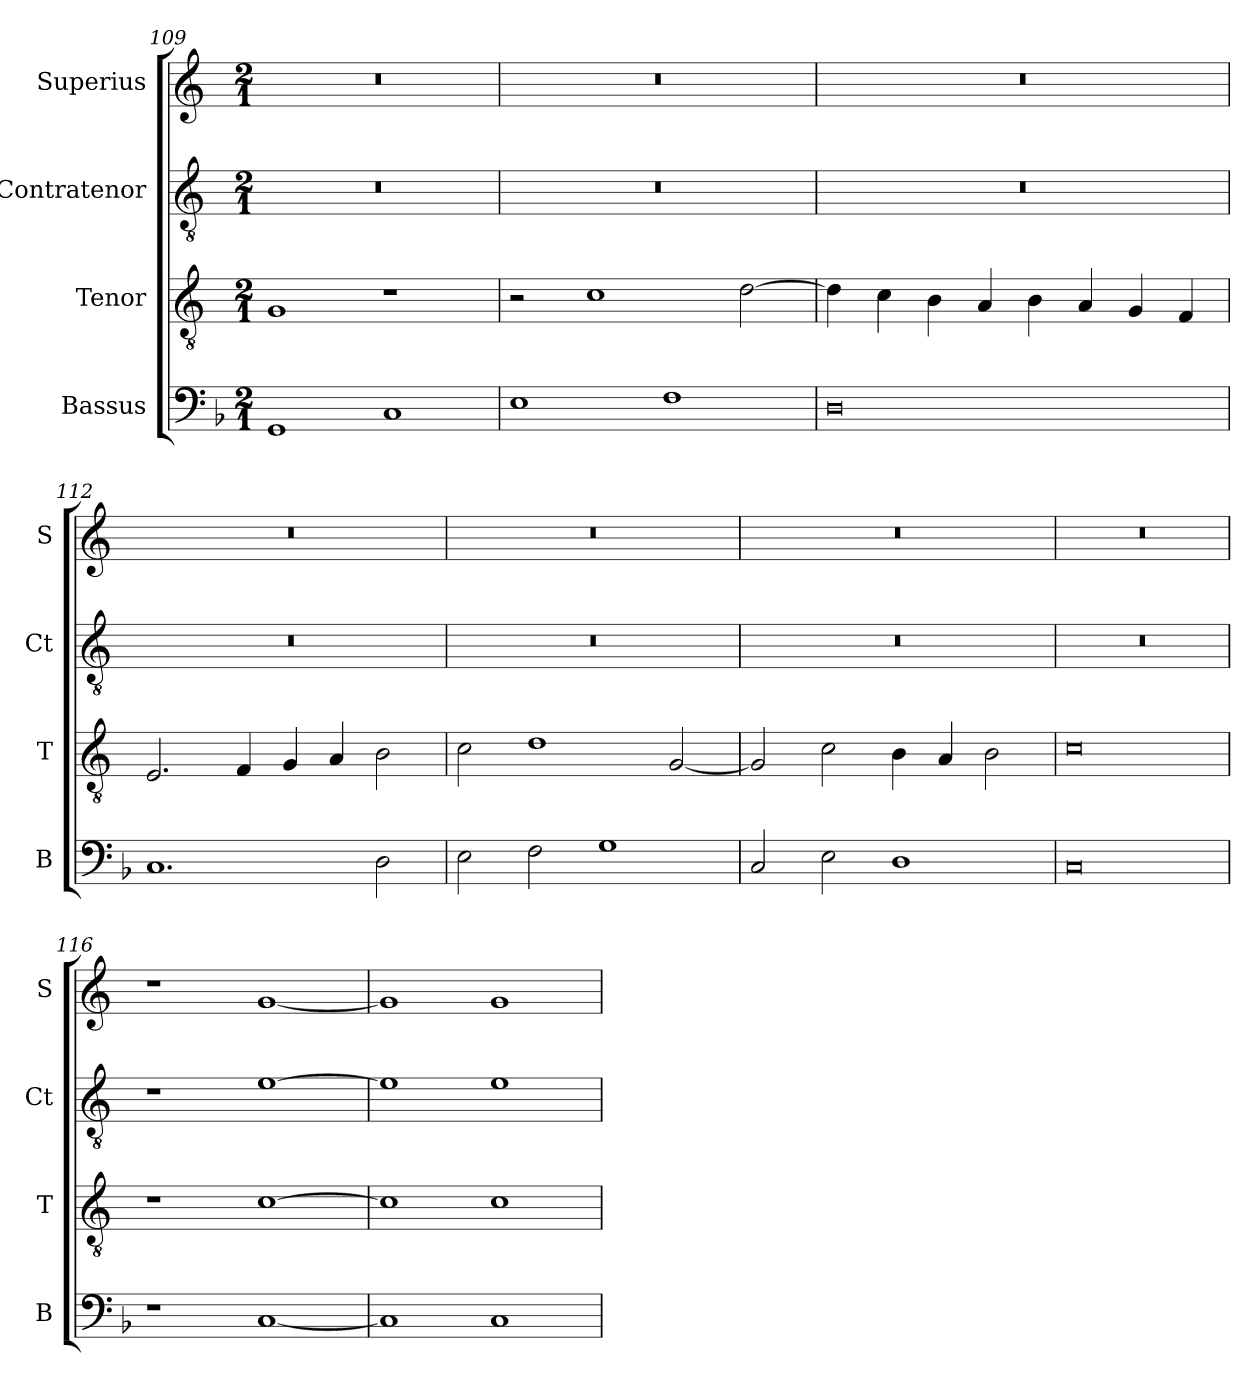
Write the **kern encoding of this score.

**kern	**kern	**kern	**kern
*part4	*part3	*part2	*part1
*staff4	*staff3	*staff2	*staff1
*I"Bassus	*I"Tenor	*I"Contratenor	*I"Superius
*I'B	*I'T	*I'Ct	*I'S
*clefF4	*clefGv2	*clefGv2	*clefG2
*k[b-]	*k[]	*k[]	*k[]
*M2/1	*M2/1	*M2/1	*M2/1
=109	=109	=109	=109
1GG	1G	0r	0r
1C	1r	.	.
=110	=110	=110	=110
1E	2r	0r	0r
.	1c	.	.
1F	.	.	.
.	[2d	.	.
=111	=111	=111	=111
0D	4d]	0r	0r
.	4c	.	.
.	4B	.	.
.	4A	.	.
.	4B	.	.
.	4A	.	.
.	4G	.	.
.	4F	.	.
=112	=112	=112	=112
1.C	2.E	0r	0r
.	4F	.	.
.	4G	.	.
.	4A	.	.
2D	2B	.	.
=113	=113	=113	=113
2E	2c	0r	0r
2F	1d	.	.
1G	.	.	.
.	[2G	.	.
=114	=114	=114	=114
2C	2G]	0r	0r
2E	2c	.	.
1D	4B	.	.
.	4A	.	.
.	2B	.	.
=115	=115	=115	=115
0C	0c	0r	0r
=116	=116	=116	=116
1r	1r	1r	1r
[1C	[1c	[1e	[1g
=117	=117	=117	=117
1C]	1c]	1e]	1g]
1C	1c	1e	1g
=	=	=	=
*-	*-	*-	*-
